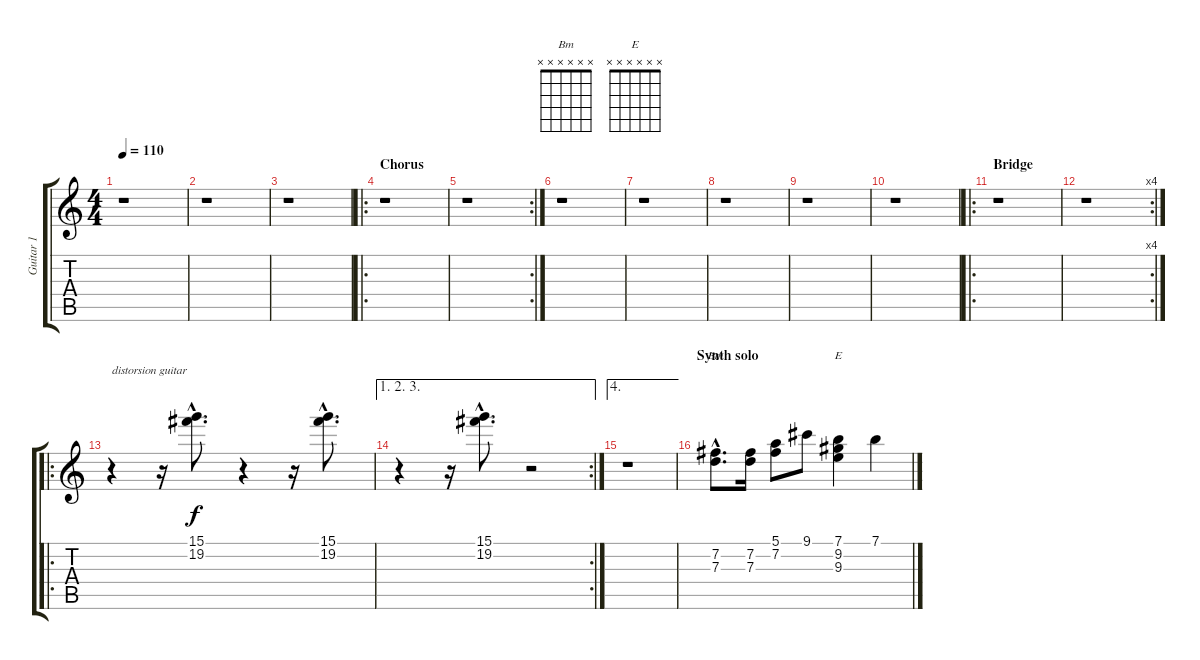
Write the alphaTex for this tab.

\track ("Guitar 1" "Guitar 1") {instrument acousticguitarnylon}
\staff {score tabs}
\tuning (E4 B3 G3 D3 A2 E2) {hide}
\chord ("Bm" x x x x x x) {firstfret 0}
\chord ("E" x x x x x x) {firstfret 0}
\ts (4 4)
\tempo 110
\clef g2
\ks c
r.1{dy f} |
r.1 |
r.1 |
\ro
\section ("" "Chorus")
r.1 |
\rc 2
r.1 |
r.1 |
r.1 |
r.1 |
r.1 |
r.1 |
\ro
\section ("" "Bridge")
r.1 |
\rc 4
r.1 |
\ro
r.4{txt "distorsion guitar" instrument distortionguitar} r.16 (15.1{hac} 19.2{hac}).8{d} r.4 r.16 (15.1{hac} 19.2{hac}).8{d} |
\ae (1 2 3)
\rc 2
r.4 r.16 (15.1{hac} 19.2{hac}).8{d} r.2 |
\ae 4
r.1 |
\section ("" "Synth solo")
(7.2{hac} 7.3{hac}).8{d ch "Bm"} (7.2 7.3).16 (5.1 7.2).8 9.1.8 (7.1 9.2 9.3).4{ch "E"} 7.1.4
